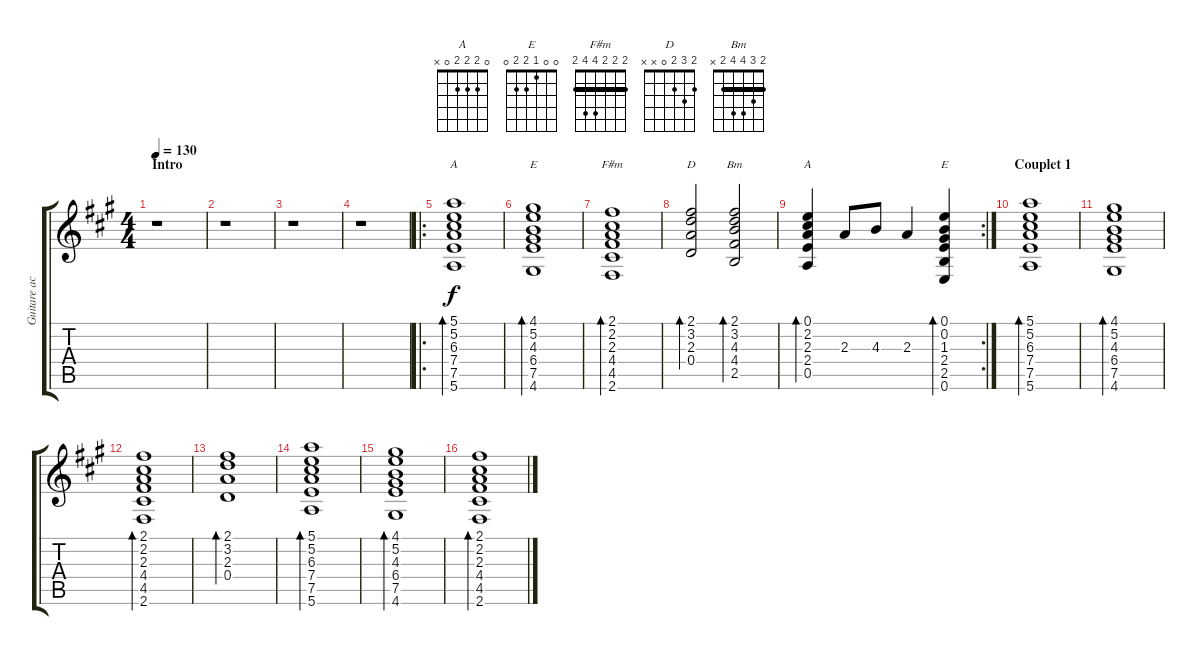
\track ("Guitare acompagnement" "Guitare ac") {instrument electricguitarjazz}
\staff {score tabs}
\tuning (E4 B3 G3 D3 A2 E2) {hide}
\chord ("A" 5 5 6 7 7 5) {firstfret 5 barre 5}
\chord ("E" 4 5 4 6 7 4) {firstfret 4 barre 4}
\chord ("F#m" 2 2 2 4 4 2) {barre 2}
\chord ("D" 2 3 2 0 x x)
\chord ("Bm" 2 3 4 4 2 x) {barre 2}
\chord ("A" 0 2 2 2 0 x)
\chord ("E" 0 0 1 2 2 0)
\ts (4 4)
\section ("" "Intro")
\tempo 130
\clef g2
\ks a
r.1{dy f instrument electricguitarjazz} |
r.1 |
r.1 |
r.1 |
\ro
(5.1 5.2 6.3 7.4 7.5 5.6).1{bd 60 ch "A"} |
(4.1 5.2 4.3 6.4 7.5 4.6).1{bd 60 ch "E"} |
(2.1 2.2 2.3 4.4 4.5 2.6).1{bd 60 ch "F#m"} |
(2.1 3.2 2.3 0.4).2{bd 60 ch "D"} (2.1 3.2 4.3 4.4 2.5).2{bd 60 ch "Bm"} |
\rc 2
(0.1 2.2 2.3 2.4 0.5).4{bd 60 ch "A"} 2.3.8 4.3.8 2.3.4 (0.1 0.2 1.3 2.4 2.5 0.6).4{bd 60 ch "E"} |
\section ("" "Couplet 1")
(5.1 5.2 6.3 7.4 7.5 5.6).1{bd 60} |
(4.1 5.2 4.3 6.4 7.5 4.6).1{bd 60} |
(2.1 2.2 2.3 4.4 4.5 2.6).1{bd 60} |
(2.1 3.2 2.3 0.4).1{bd 60} |
(5.1 5.2 6.3 7.4 7.5 5.6).1{bd 60} |
(4.1 5.2 4.3 6.4 7.5 4.6).1{bd 60} |
(2.1 2.2 2.3 4.4 4.5 2.6).1{bd 60}
